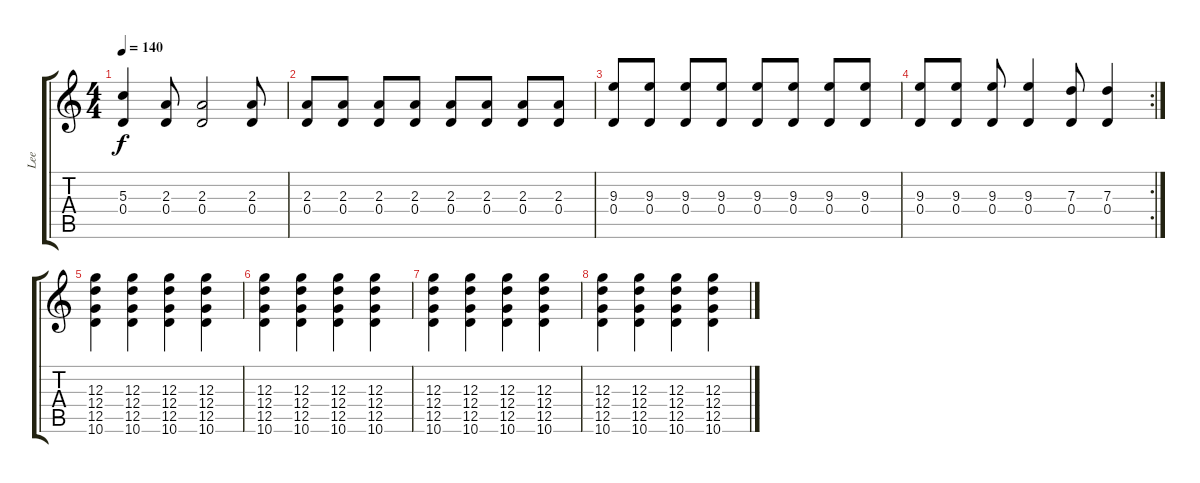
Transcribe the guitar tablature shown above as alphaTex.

\track ("Lee" "Lee") {instrument overdrivenguitar}
\staff {score tabs}
\tuning (E4 B3 G3 D3 G2 E2) {hide}
\ts (4 4)
\tempo 140
\clef g2
\ks c
(5.3 0.4).4{dy f} (2.3 0.4).8 (2.3 0.4).2 (2.3 0.4).8 |
(2.3 0.4).8 (2.3 0.4).8 (2.3 0.4).8 (2.3 0.4).8 (2.3 0.4).8 (2.3 0.4).8 (2.3 0.4).8 (2.3 0.4).8 |
(9.3 0.4).8 (9.3 0.4).8 (9.3 0.4).8 (9.3 0.4).8 (9.3 0.4).8 (9.3 0.4).8 (9.3 0.4).8 (9.3 0.4).8 |
\rc 2
(9.3 0.4).8 (9.3 0.4).8 (9.3 0.4).8 (9.3 0.4).4 (7.3 0.4).8 (7.3 0.4).4 |
(12.3 12.4 12.5 10.6).4 (12.3 12.4 12.5 10.6).4 (12.3 12.4 12.5 10.6).4 (12.3 12.4 12.5 10.6).4 |
(12.3 12.4 12.5 10.6).4 (12.3 12.4 12.5 10.6).4 (12.3 12.4 12.5 10.6).4 (12.3 12.4 12.5 10.6).4 |
(12.3 12.4 12.5 10.6).4 (12.3 12.4 12.5 10.6).4 (12.3 12.4 12.5 10.6).4 (12.3 12.4 12.5 10.6).4 |
(12.3 12.4 12.5 10.6).4 (12.3 12.4 12.5 10.6).4 (12.3 12.4 12.5 10.6).4 (12.3 12.4 12.5 10.6).4
